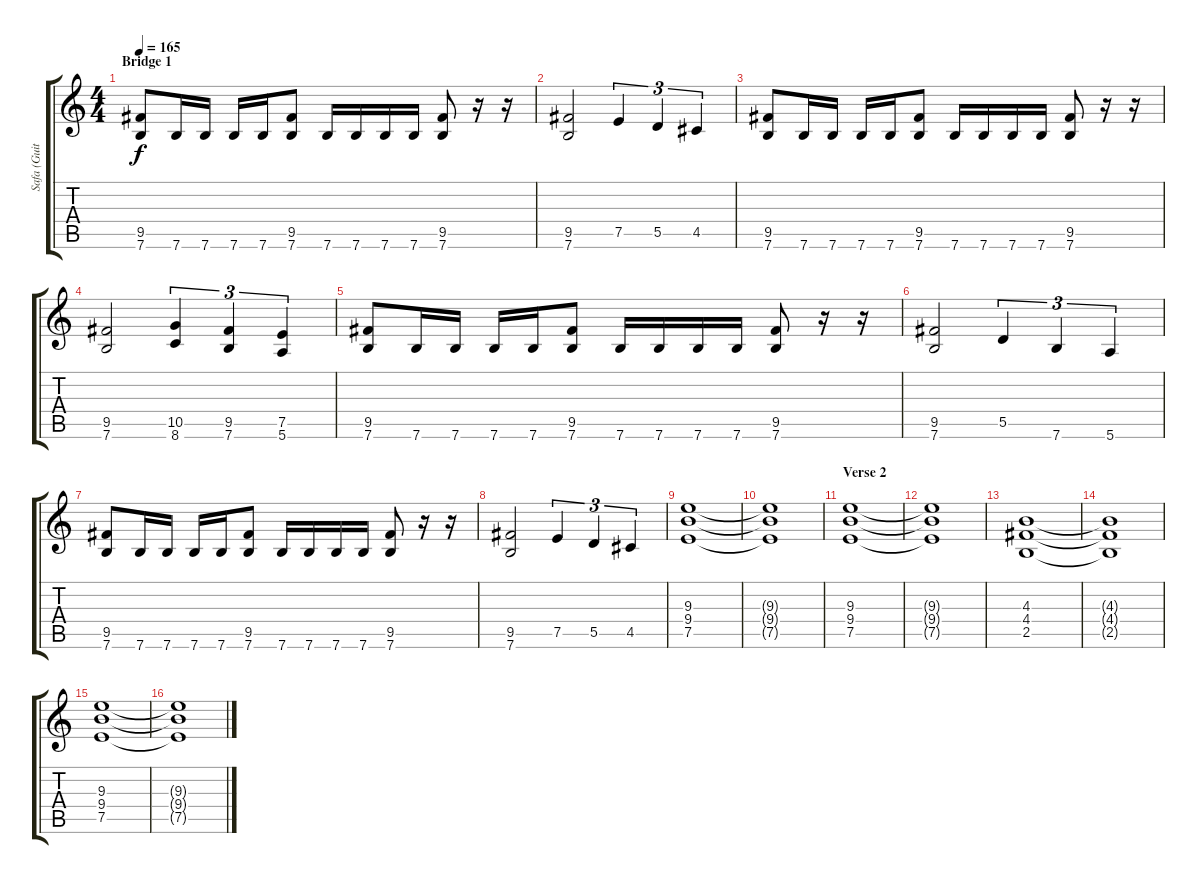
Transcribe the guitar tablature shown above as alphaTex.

\track ("Safa (Guitar 1)" "Safa (Guit") {instrument distortionguitar}
\staff {score tabs}
\tuning (E4 B3 G3 D3 A2 E2) {hide}
\ts (4 4)
\section ("" "Bridge 1")
\tempo 165
\clef g2
\ks c
(9.5 7.6).8{dy f} 7.6.16 7.6.16 7.6.16 7.6.16 (9.5 7.6).8 7.6.16 7.6.16 7.6.16 7.6.16 (9.5 7.6).8 r.16 r.16 |
(9.5 7.6).2 7.5.4{tu (3 2)} 5.5.4{tu (3 2)} 4.5.4{tu (3 2)} |
(9.5 7.6).8 7.6.16 7.6.16 7.6.16 7.6.16 (9.5 7.6).8 7.6.16 7.6.16 7.6.16 7.6.16 (9.5 7.6).8 r.16 r.16 |
(9.5 7.6).2 (10.5 8.6).4{tu (3 2)} (9.5 7.6).4{tu (3 2)} (7.5 5.6).4{tu (3 2)} |
(9.5 7.6).8 7.6.16 7.6.16 7.6.16 7.6.16 (9.5 7.6).8 7.6.16 7.6.16 7.6.16 7.6.16 (9.5 7.6).8 r.16 r.16 |
(9.5 7.6).2 5.5.4{tu (3 2)} 7.6.4{tu (3 2)} 5.6.4{tu (3 2)} |
(9.5 7.6).8 7.6.16 7.6.16 7.6.16 7.6.16 (9.5 7.6).8 7.6.16 7.6.16 7.6.16 7.6.16 (9.5 7.6).8 r.16 r.16 |
(9.5 7.6).2 7.5.4{tu (3 2)} 5.5.4{tu (3 2)} 4.5.4{tu (3 2)} |
(9.3 9.4 7.5).1 |
(9.3{t} 9.4{t} 7.5{t}).1 |
\section ("" "Verse 2")
(9.3 9.4 7.5).1 |
(9.3{t} 9.4{t} 7.5{t}).1 |
(4.3 4.4 2.5).1 |
(4.3{t} 4.4{t} 2.5{t}).1 |
(9.3 9.4 7.5).1 |
(9.3{t} 9.4{t} 7.5{t}).1
